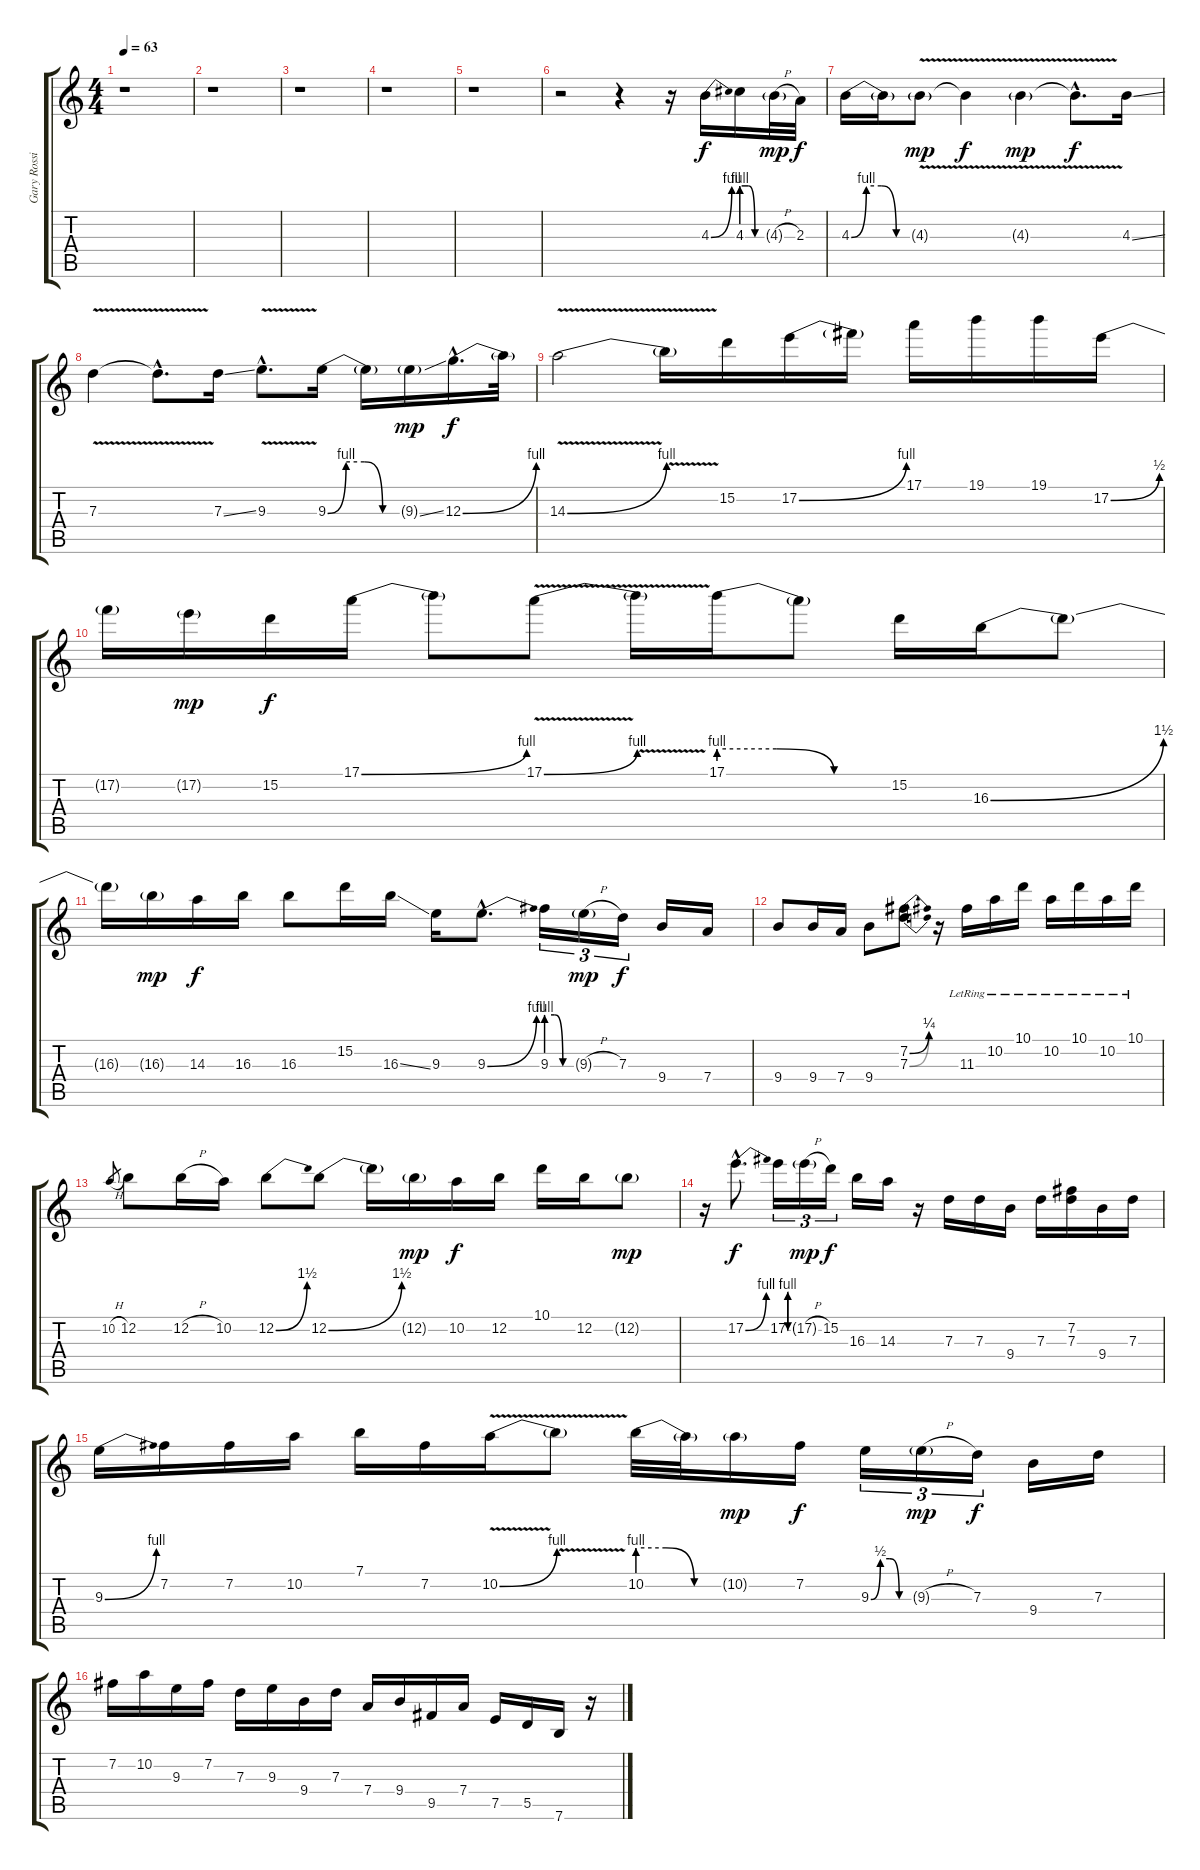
\track ("Gary Rossington" "Gary Rossi") {instrument distortionguitar}
\staff {score tabs}
\tuning (E4 B3 G3 D3 A2 E2) {hide}
\ts (4 4)
\tempo 63
\clef g2
\ks c
r.1{dy mp} |
r.1 |
r.1 |
r.1 |
r.1 |
r.2 r.4 r.16 4.3{be (bend 0 0 60 4)}.16{dy f} 4.3{be (custom 0 4 20 4 40 0 60 0)}.16 4.3{h g}.32{dy mp} 2.3.32{dy f} |
4.3{be (custom 0 0 15 4 30 4 45 0 60 0)}.16 4.3{t}.16 4.3{v g}.8{dy mp} 4.3{v t}.4{dy f} 4.3{v g}.4{dy mp} 4.3{v hac t}.8{d dy f} 4.3{ss}.16 |
7.3{v}.4 7.3{v hac t}.8{d} 7.3{ss}.16 9.3{v hac}.8{d} 9.3{be (custom 0 0 15 4 30 4 45 0 60 0)}.16 9.3{t}.16 9.3{ss g}.16{dy mp} 12.3{be (bend 0 0 60 4) hac}.16{d dy f} 12.3{t}.32 |
14.3{be (bend 0 0 60 4) v}.2 14.3{v t}.16 15.2.16 17.2{be (bend 0 0 60 4)}.16 17.2{t}.16 17.1.16 19.1.16 19.1.16 17.2{be (bend 0 0 60 2)}.16 |
17.2{t}.16 17.2{g}.16{dy mp} 15.2.16{dy f} 17.1{be (bend 0 0 60 4)}.16 17.1{t}.8 17.1{be (bend 0 0 60 4) v}.8 17.1{v t}.16 17.1{be (custom 0 4 20 4 40 0 60 0)}.16 17.1{t}.8 15.2.16 16.3{be (bend 0 0 60 6)}.16 16.3{t}.8 |
16.3{t}.16 16.3{g}.16{dy mp} 14.3.16{dy f} 16.3.16 16.3.8 15.2.16 16.3{ss}.16 9.3.16 9.3{be (bend 0 0 60 4) hac}.8{d} 9.3{be (custom 0 4 20 4 40 0 60 0)}.16{tu (3 2)} 9.3{h g}.16{tu (3 2) dy mp} 7.3.16{tu (3 2) dy f} 9.4.16 7.4.16 |
9.4.8 9.4.16 7.4.16 9.4.8 (7.2{be (bend 0 0 60 1)} 7.3{be (bend 0 0 60 1)}).8 r.16 11.3{lr}.16 10.2{lr}.16 10.1{lr}.16 10.2{lr}.16 10.1{lr}.16 10.2{lr}.16 10.1{lr}.16 |
10.2{h}.8{gr} 12.2.8 12.2{h}.16 10.2.16 12.2{be (bend 0 0 60 6)}.8 12.2{be (bend 0 0 60 6)}.8 12.2{t}.16 12.2{g}.16{dy mp} 10.2.16{dy f} 12.2.16 10.1.16 12.2.16 12.2{g}.8{dy mp} |
r.16 17.2{be (bend 0 0 60 4) hac}.8{d dy f} 17.2{be (custom 0 0 15 4 30 4 45 0 60 0)}.16{tu (3 2)} 17.2{h g}.16{tu (3 2) dy mp} 15.2.16{tu (3 2) dy f} 16.3.16 14.3.16 r.16 7.3.16 7.3.16 9.4.16 7.3.16 (7.2 7.3).16 9.4.16 7.3.16 |
9.3{be (bend 0 0 60 4)}.16 7.2.16 7.2.16 10.2.16 7.1.16 7.2.16 10.2{be (bend 0 0 60 4) v}.16 10.2{v t}.8 10.2{be (custom 0 4 20 4 40 0 60 0)}.32 10.2{t}.32 10.2{g}.16{dy mp} 7.2.16{dy f} 9.3{be (custom 0 0 15 2 30 2 45 0 60 0)}.16{tu (3 2)} 9.3{h g}.16{tu (3 2) dy mp} 7.3.16{tu (3 2) dy f} 9.4.16 7.3.16 |
7.2.16 10.2.16 9.3.16 7.2.16 7.3.16 9.3.16 9.4.16 7.3.16 7.4.16 9.4.16 9.5.16 7.4.16 7.5.16 5.5.16 7.6.16 r.16
